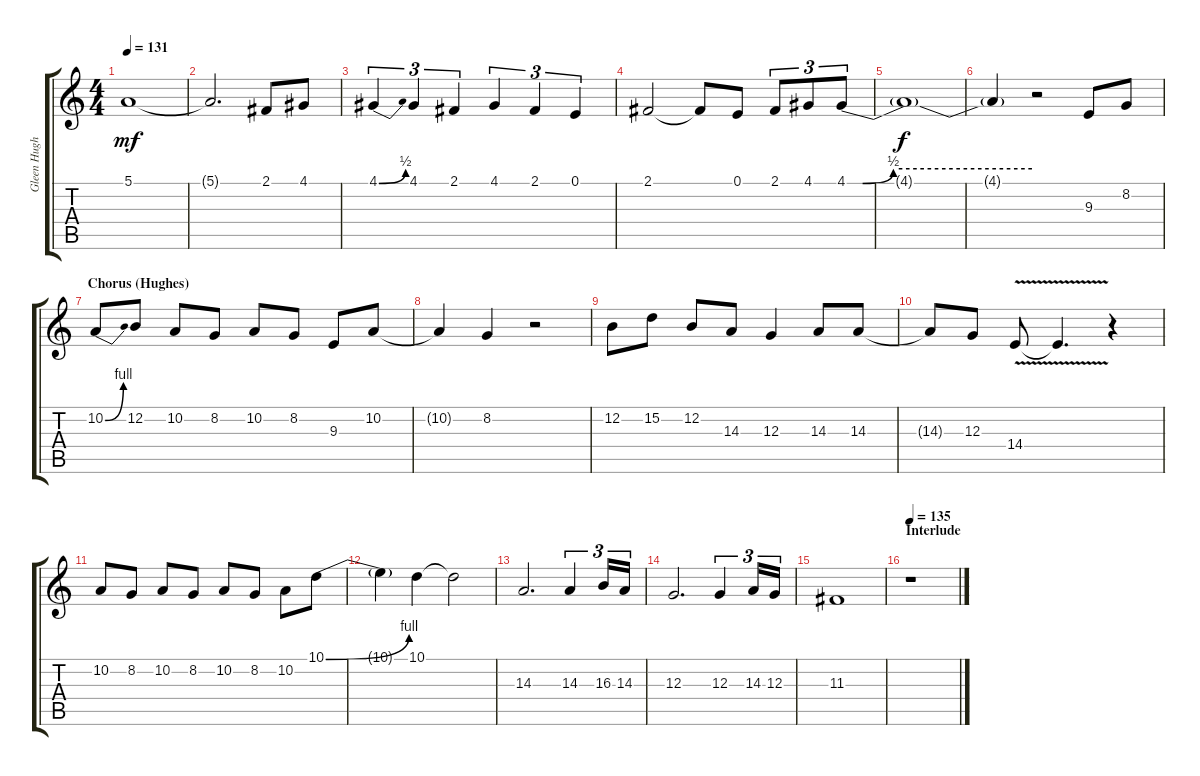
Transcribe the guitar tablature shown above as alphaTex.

\track ("Gleen Hughes" "Gleen Hugh") {instrument lead2sawtooth}
\staff {score tabs}
\tuning (E4 B3 G3 D3 A2 E2) {hide}
\ts (4 4)
\tempo 131
\clef g2
\ks c
5.1{t}.1{dy mf} |
5.1{t}.2{d} 2.1.8 4.1.8 |
4.1{be (bend 0 0 60 2)}.4{tu (3 2)} 4.1.4{tu (3 2)} 2.1.4{tu (3 2)} 4.1.4{tu (3 2)} 2.1.4{tu (3 2)} 0.1.4{tu (3 2)} |
2.1.2 2.1{t}.8 0.1.8 2.1.8{tu (3 2)} 4.1.8{tu (3 2)} 4.1{be (custom 0 0 5 0 15 2 60 2)}.8{tu (3 2)} |
4.1{t}.1{dy f} |
4.1{t}.4 r.2 9.3.8 8.2.8 |
\section ("" "Chorus (Hughes)")
10.2{be (bend 0 0 60 4)}.8 12.2.8 10.2.8 8.2.8 10.2.8 8.2.8 9.3.8 10.2.8 |
10.2{t}.4 8.2.4 r.2 |
12.2.8 15.2.8 12.2.8 14.3.8 12.3.4 14.3.8 14.3.8 |
14.3{t}.8 12.3.8 14.4{v}.8 14.4{t}.4{d} r.4 |
10.2.8 8.2.8 10.2.8 8.2.8 10.2.8 8.2.8 10.2.8 10.1{be (bend 0 0 60 4)}.8 |
10.1{t}.4 10.1.4 10.1{t}.2 |
14.3.2{d} 14.3.4{tu (3 2)} 16.3.16{tu (3 2)} 14.3.16{tu (3 2)} |
12.3.2{d} 12.3.4{tu (3 2)} 14.3.16{tu (3 2)} 12.3.16{tu (3 2)} |
11.3.1 |
\section ("" "Interlude")
\tempo 135
r.1
